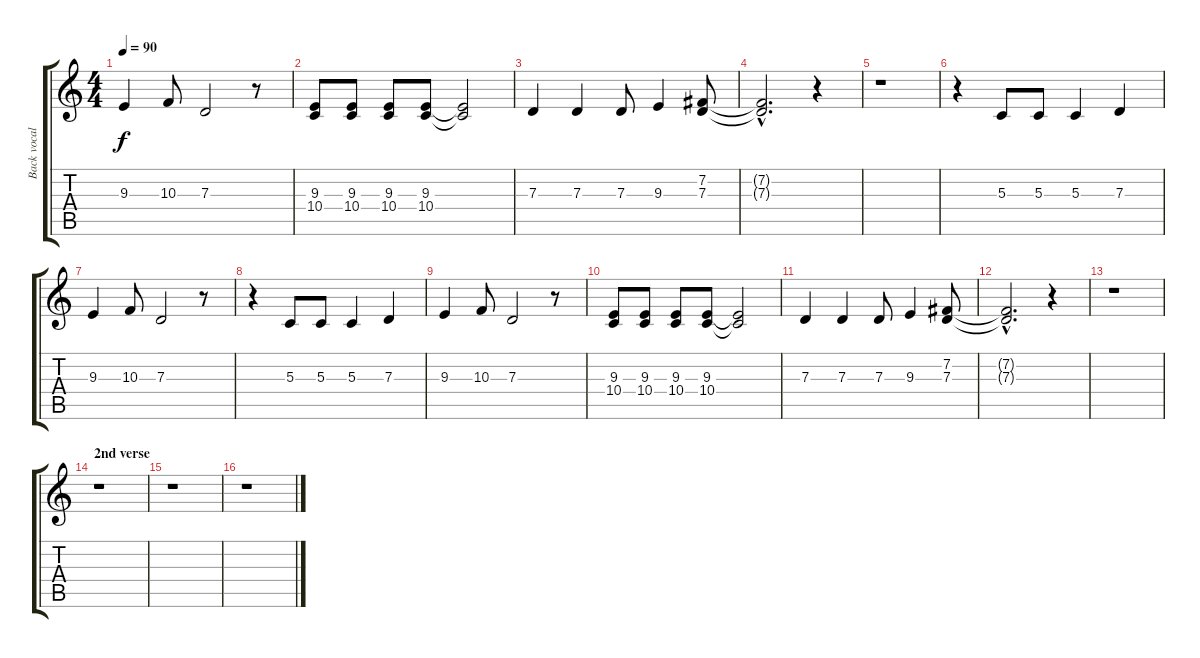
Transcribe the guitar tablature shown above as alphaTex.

\track ("Back vocal" "Back vocal") {instrument voiceoohs}
\staff {score tabs}
\tuning (E4 B3 G3 D3 A2 E2) {hide}
\ts (4 4)
\tempo 90
\clef g2
\ks c
9.3.4{dy f} 10.3.8 7.3.2 r.8 |
(9.3 10.4).8 (9.3 10.4).8 (9.3 10.4).8 (9.3 10.4).8 (9.3{t} 10.4{t}).2 |
7.3.4 7.3.4 7.3.8 9.3.4 (7.2 7.3).8 |
(7.2{hac t} 7.3{hac t}).2{d} r.4 |
r.1 |
r.4 5.3.8 5.3.8 5.3.4 7.3.4 |
9.3.4 10.3.8 7.3.2 r.8 |
r.4 5.3.8 5.3.8 5.3.4 7.3.4 |
9.3.4 10.3.8 7.3.2 r.8 |
(9.3 10.4).8 (9.3 10.4).8 (9.3 10.4).8 (9.3 10.4).8 (9.3{t} 10.4{t}).2 |
7.3.4 7.3.4 7.3.8 9.3.4 (7.2 7.3).8 |
(7.2{hac t} 7.3{hac t}).2{d} r.4 |
r.1 |
\section ("" "2nd verse")
r.1 |
r.1 |
r.1
